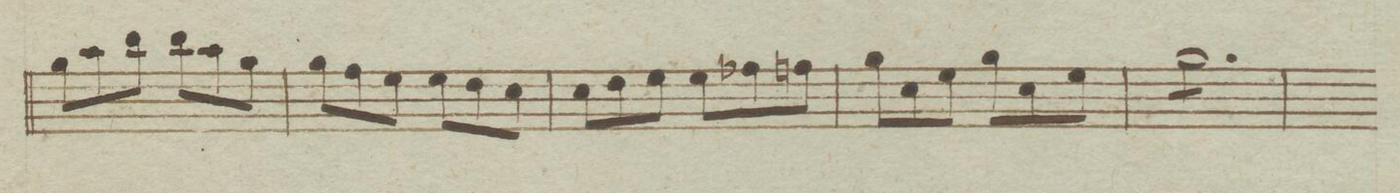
**kern
*I"Violon e Violoncello
*clefF4
*k[b-e-]
*met(c)
*M6/8
8B-\L
8c\
8d\J
8d\L
8c\
8B-\J
=216
8B-\L
8A\
8G\J
8G\L
8F\
8E-\J
=217
8E-\L
8F\
8G\J
8G\L
8A-X\
8An\J
=218
8B-\L
8E-\
8G\J
8B-\L
8E-\
8G\J
=219
*tremolo
8B-\L
8B-\
8B-\
8B-\
8B-\
8B-\J
*Xtremolo
=220
*-
